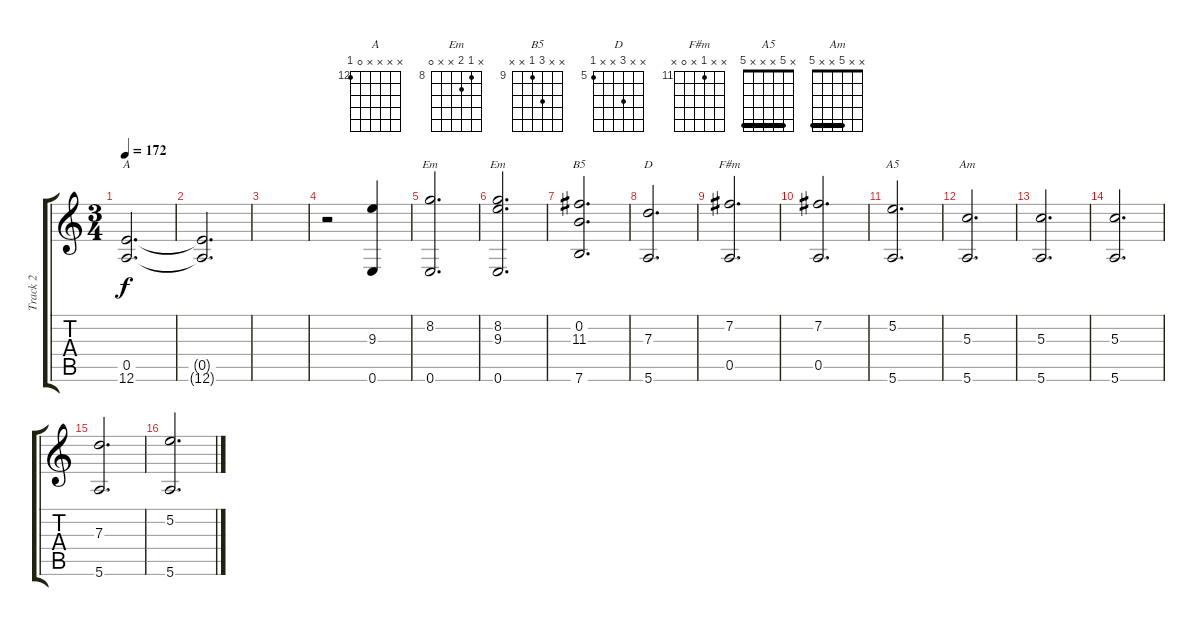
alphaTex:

\track ("Track 2" "Track 2") {instrument acousticguitarnylon}
\staff {score tabs}
\tuning (E4 B3 G3 D3 A2 E2) {hide}
\chord ("A" x x x x 0 12) {firstfret 12}
\chord ("Em" x 8 x x x 0) {firstfret 8}
\chord ("Em" x 8 9 x x 0) {firstfret 8}
\chord ("B5" x x 11 9 x x) {firstfret 9}
\chord ("D" x x 7 x x 5) {firstfret 5}
\chord ("F#m" x x 11 x 0 x) {firstfret 11}
\chord ("A5" x 5 x x x 5) {barre 5}
\chord ("Am" x x 5 x x 5) {barre 5}
\ts (3 4)
\tempo 172
\clef g2
\ks c
(0.5 12.6).2{d ch "A" dy f} |
(0.5{t} 12.6{t}).2{d} |
|
r.2 (9.3 0.6).4 |
(8.2 0.6).2{d ch "Em"} |
(8.2 9.3 0.6).2{d ch "Em"} |
(0.2 11.3 7.6).2{d ch "B5"} |
(7.3 5.6).2{d ch "D"} |
(7.2 0.5).2{d ch "F#m"} |
(7.2 0.5).2{d} |
(5.2 5.6).2{d ch "A5"} |
(5.3 5.6).2{d ch "Am"} |
(5.3 5.6).2{d} |
(5.3 5.6).2{d} |
(7.3 5.6).2{d} |
(5.2 5.6).2{d}
